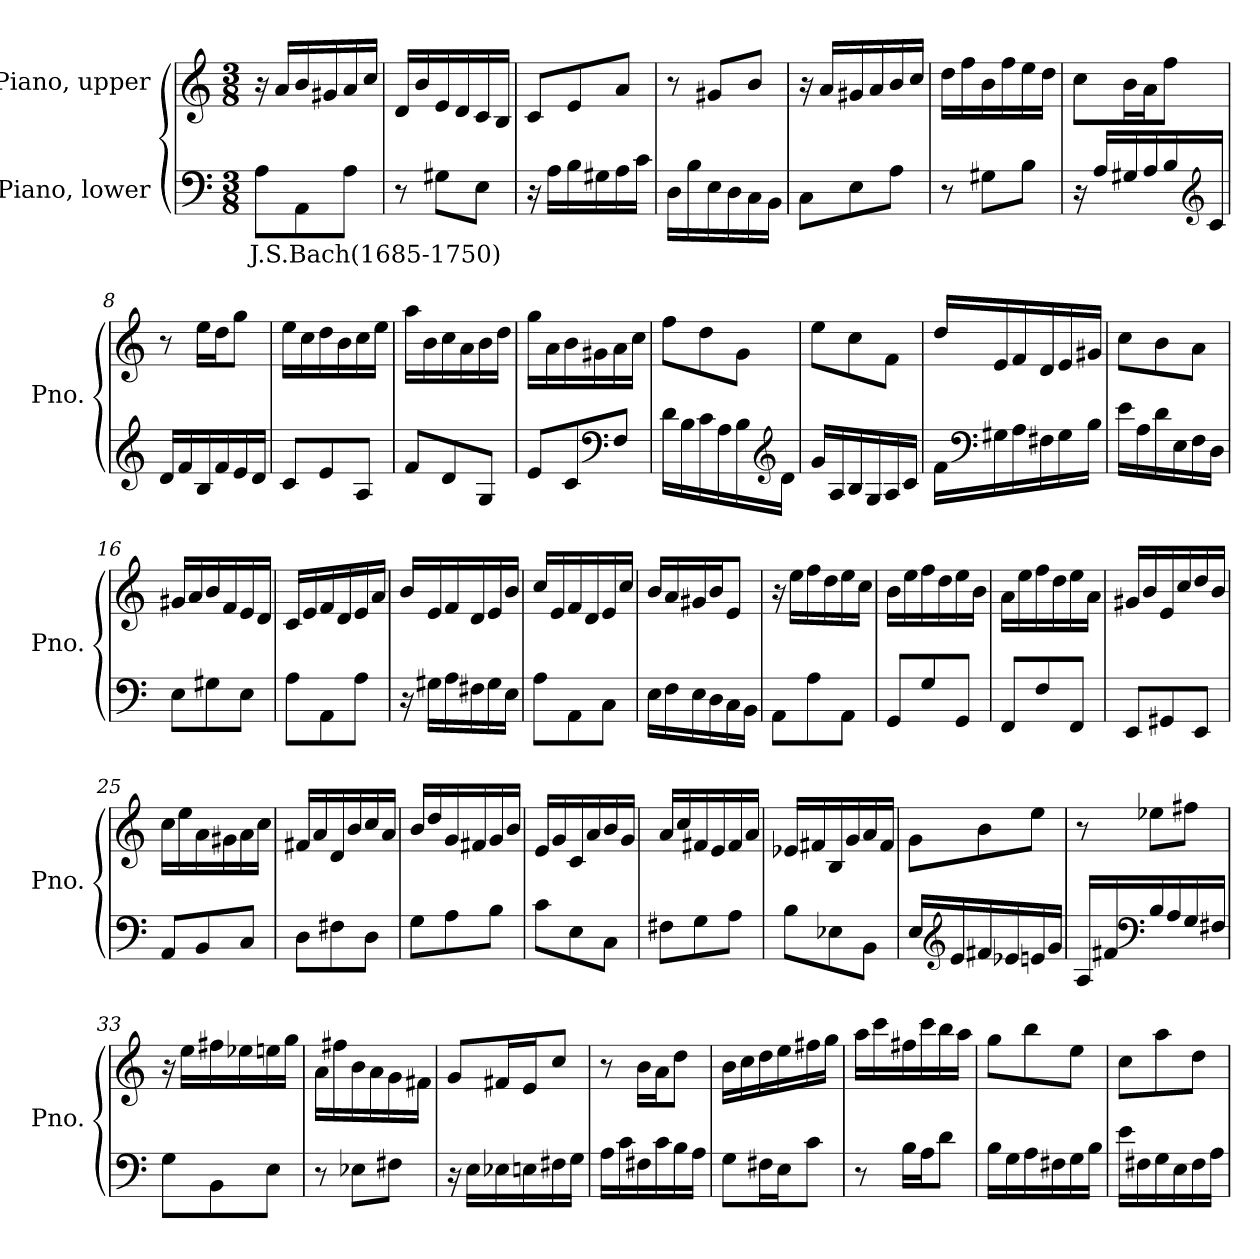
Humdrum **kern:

**kern	**text	**kern
*part2	*part2	*part1
*staff2	*staff2	*staff1
*I"Piano, lower	*	*I"Piano, upper
*I'Pno.	*	*I'Pno.
*clefF4	*	*clefG2
*k[]	*	*k[]
*M3/8	*	*M3/8
*MM60	*	*MM60
=1	=1	=1
!	!LO:LY:b	!
8A\L	J.S.Bach(1685-1750)	16r
.	.	16a/LL
8AA\	.	16b/
.	.	16g#X/
8A\J	.	16a/
.	.	16cc/JJ
=2	=2	=2
8r	.	16d/LL
.	.	16b/
8G#X\L	.	16e/
.	.	16d/
8E\J	.	16c/
.	.	16B/JJ
=3	=3	=3
16r	.	8c/L
16A\LL	.	.
16B\	.	8e/
16G#X\	.	.
16A\	.	8a/J
16c\JJ	.	.
=4	=4	=4
16D\LL	.	8r
16B\	.	.
16E\	.	8g#X/L
16D\	.	.
16C\	.	8b/J
16BB\JJ	.	.
!!LO:LB:g=z
=5	=5	=5
8C\L	.	16r
.	.	16a/LL
8E\	.	16g#X/
.	.	16a/
8A\J	.	16b/
.	.	16cc/JJ
=6	=6	=6
8r	.	16dd\LL
.	.	16ff\
8G#X\L	.	16b\
.	.	16ff\
8B\J	.	16ee\
.	.	16dd\JJ
=7	=7	=7
16r	.	8cc\L
16A/LL	.	.
16G#X/	.	16b\L
16A/	.	16a\J
16B/	.	8ff\J
*clefG2	*	*
16c/JJ	.	.
=8	=8	=8
16d/LL	.	8r
16f/	.	.
16B/	.	16ee\LL
16f/	.	16dd\J
16e/	.	8gg\J
16d/JJ	.	.
=9	=9	=9
8c/L	.	16ee\LL
.	.	16cc\
8e/	.	16dd\
.	.	16b\
8A/J	.	16cc\
.	.	16ee\JJ
=10	=10	=10
8f/L	.	16aa\LL
.	.	16b\
8d/	.	16cc\
.	.	16a\
8G/J	.	16b\
.	.	16dd\JJ
!!LO:LB:g=z
=11	=11	=11
8e/L	.	16gg\LL
.	.	16a\
8c/	.	16b\
.	.	16g#X\
*clefF4	*	*
8F/J	.	16a\
.	.	16cc\JJ
=12	=12	=12
16d\LL	.	8ff\L
16B\	.	.
16c\	.	8dd\
16A\	.	.
16B\	.	8g\J
*clefG2	*	*
16d\JJ	.	.
=13	=13	=13
16g/LL	.	8ee\L
16A/	.	.
16B/	.	8cc\
16G/	.	.
16A/	.	8f\J
16c/JJ	.	.
=14	=14	=14
16f\LL	.	16dd/LL
*clefF4	*	*
16G#X\	.	16e/
16A\	.	16f/
16F#X\	.	16d/
16G#\	.	16e/
16B\JJ	.	16g#X/JJ
=15	=15	=15
16e\LL	.	8cc\L
16A\	.	.
16d\	.	8b\
16E\	.	.
16F\	.	8a\J
16D\JJ	.	.
!!LO:LB:g=z
=16	=16	=16
8E\L	.	16g#X/LL
.	.	16a/
8G#X\	.	16b/
.	.	16f/
8E\J	.	16e/
.	.	16d/JJ
=17	=17	=17
8A\L	.	16c/LL
.	.	16e/
8AA\	.	16f/
.	.	16d/
8A\J	.	16e/
.	.	16a/JJ
=18	=18	=18
16r	.	16b/LL
16G#X\LL	.	16e/
16A\	.	16f/
16F#X\	.	16d/
16G#\	.	16e/
16E\JJ	.	16b/JJ
=19	=19	=19
8A\L	.	16cc/LL
.	.	16e/
8AA\	.	16f/
.	.	16d/
8C\J	.	16e/
.	.	16cc/JJ
=20	=20	=20
16E\LL	.	16b/LL
16F\	.	16a/
16E\	.	16g#X/
16D\	.	16b/J
16C\	.	8e/J
16BB\JJ	.	.
=21	=21	=21
8AA\L	.	16r
.	.	16ee\LL
8A\	.	16ff\
.	.	16dd\
8AA\J	.	16ee\
.	.	16cc\JJ
!!LO:LB:g=z
=22	=22	=22
8GG/L	.	16b\LL
.	.	16ee\
8G/	.	16ff\
.	.	16dd\
8GG/J	.	16ee\
.	.	16b\JJ
=23	=23	=23
8FF/L	.	16a\LL
.	.	16ee\
8F/	.	16ff\
.	.	16dd\
8FF/J	.	16ee\
.	.	16a\JJ
=24	=24	=24
8EE/L	.	16g#X/LL
.	.	16b/
8GG#X/	.	16e/
.	.	16cc/
8EE/J	.	16dd/
.	.	16b/JJ
=25	=25	=25
8AA/L	.	16cc\LL
.	.	16ee\
8BB/	.	16a\
.	.	16g#X\
8C/J	.	16a\
.	.	16cc\JJ
=26	=26	=26
8D\L	.	16f#X/LL
.	.	16a/
8F#X\	.	16d/
.	.	16b/
8D\J	.	16cc/
.	.	16a/JJ
=27	=27	=27
8G\L	.	16b/LL
.	.	16dd/
8A\	.	16g/
.	.	16f#X/
8B\J	.	16g/
.	.	16b/JJ
!!LO:LB:g=z
=28	=28	=28
8c\L	.	16e/LL
.	.	16g/
8E\	.	16c/
.	.	16a/
8C\J	.	16b/
.	.	16g/JJ
=29	=29	=29
8F#X\L	.	16a/LL
.	.	16cc/
8G\	.	16f#X/
.	.	16e/
8A\J	.	16f#/
.	.	16a/JJ
=30	=30	=30
8B\L	.	16e-X/LL
.	.	16f#X/
8E-X\	.	16B/
.	.	16g/
8BB\J	.	16a/
.	.	16f#/JJ
=31	=31	=31
16E/LL	.	8g\L
*clefG2	*	*
16e/	.	.
16f#X/	.	8b\
16e-X/	.	.
16en/	.	8ee\J
16g/JJ	.	.
=32	=32	=32
16A/LL	.	8r
16f#X/	.	.
*clefF4	*	*
16B/	.	8ee-X\L
16A/	.	.
16G/	.	8ff#X\J
16F#X/JJ	.	.
!!LO:PB:g=z
=33	=33	=33
8G\L	.	16r
.	.	16ee\LL
8BB\	.	16ff#X\
.	.	16ee-X\
8E\J	.	16een\
.	.	16gg\JJ
=34	=34	=34
8r	.	16a\LL
.	.	16ff#X\
8E-X\L	.	16b\
.	.	16a\
8F#X\J	.	16g\
.	.	16f#X\JJ
=35	=35	=35
16r	.	8g/L
16E\LL	.	.
16E-X\	.	16f#X/L
16En\	.	16e/J
16F#X\	.	8cc/J
16G\JJ	.	.
=36	=36	=36
16A\LL	.	8r
16c\	.	.
16F#X\	.	16b\LL
16c\	.	16a\J
16B\	.	8dd\J
16A\JJ	.	.
=37	=37	=37
8G\L	.	16b\LL
.	.	16cc\
16F#X\L	.	16dd\
16E\J	.	16ee\
8c\J	.	16ff#X\
.	.	16gg\JJ
!!LO:LB:g=z
=38	=38	=38
8r	.	16aa\LL
.	.	16ccc\
16B\LL	.	16ff#X\
16A\J	.	16ccc\
8d\J	.	16bb\
.	.	16aa\JJ
=39	=39	=39
16B\LL	.	8gg\L
16G\	.	.
16A\	.	8bb\
16F#X\	.	.
16G\	.	8ee\J
16B\JJ	.	.
=40	=40	=40
16e\LL	.	8cc\L
16F#X\	.	.
16G\	.	8aa\
16E\	.	.
16F#\	.	8dd\J
16A\JJ	.	.
=	=	=
*-	*-	*-
